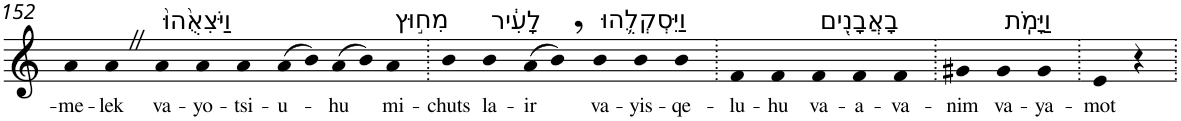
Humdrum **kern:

**kern	**text
*part1	*part1
*staff1	*staff1
*I"Piano	*
*I'Pno	*
!!LO:PB:g=z
*clefG2	*
*k[]	*
=152	=152
!	!LO:LY:b
4a	-me-
!	!LO:LY:b
4aZ	-lek
!LO:TX:a:t=וַיֹּצִאֻ֙הוּ֙	!
!	!LO:LY:b
4a	va-
!	!LO:LY:b
4a	-yo-
!	!LO:LY:b
4a	-tsi-
!	!LO:LY:b
(>8a	-u-
8b)	.
!	!LO:LY:b
(>8a	-hu
8b)	.
!LO:TX:a:t=מִח֣וּץ	!
!	!LO:LY:b
4a	mi-
=153.	=153.
!	!LO:LY:b
4b	-chuts
!LO:TX:a:t=לָעִ֔יר	!
!	!LO:LY:b
4b	la-
!	!LO:LY:b
(>8a	-ir
8b,)	.
!LO:TX:a:t=וַיִּסְקְלֻ֥הוּ	!
!	!LO:LY:b
4b	va-
!	!LO:LY:b
4b	-yis-
!	!LO:LY:b
4b	-qe-
=154.	=154.
!	!LO:LY:b
4f	-lu-
!	!LO:LY:b
4f	-hu
!LO:TX:a:t=בָאֲבָנִ֖ים	!
!	!LO:LY:b
4f	va-
!	!LO:LY:b
4f	-a-
!	!LO:LY:b
4f	-va-
=155.	=155.
!	!LO:LY:b
4g#X	-nim
!LO:TX:a:t=וַיָּמֹֽת	!
!	!LO:LY:b
4g#	va-
!	!LO:LY:b
4g#	-ya-
=156.	=156.
!	!LO:LY:b
4e	-mot
4r	.
=.	=.
*-	*-
